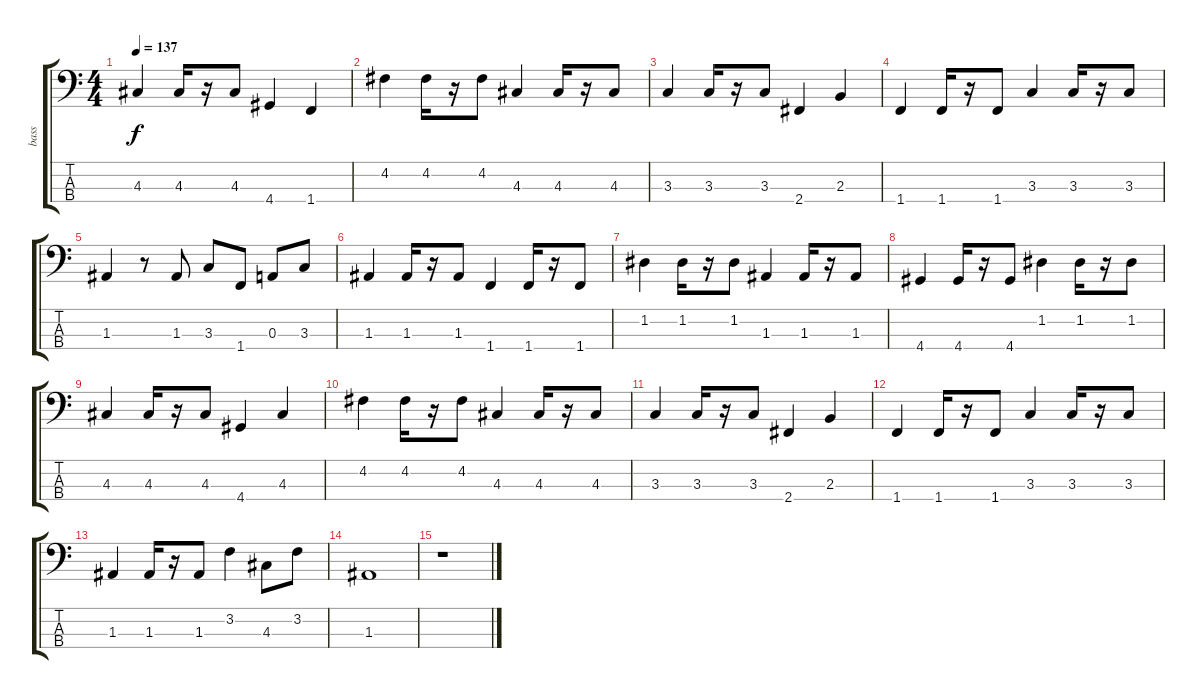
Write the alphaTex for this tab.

\track ("bass" "bass") {instrument fretlessbass}
\staff {score tabs}
\tuning (G2 D2 A1 E1) {hide}
\ts (4 4)
\tempo 137
\clef f4
\ks c
4.3.4{dy f} 4.3.16 r.16 4.3.8 4.4.4 1.4.4 |
4.2.4 4.2.16 r.16 4.2.8 4.3.4 4.3.16 r.16 4.3.8 |
3.3.4 3.3.16 r.16 3.3.8 2.4.4 2.3.4 |
1.4.4 1.4.16 r.16 1.4.8 3.3.4 3.3.16 r.16 3.3.8 |
1.3.4 r.8 1.3.8 3.3.8 1.4.8 0.3.8 3.3.8 |
1.3.4 1.3.16 r.16 1.3.8 1.4.4 1.4.16 r.16 1.4.8 |
1.2.4 1.2.16 r.16 1.2.8 1.3.4 1.3.16 r.16 1.3.8 |
4.4.4 4.4.16 r.16 4.4.8 1.2.4 1.2.16 r.16 1.2.8 |
4.3.4 4.3.16 r.16 4.3.8 4.4.4 4.3.4 |
4.2.4 4.2.16 r.16 4.2.8 4.3.4 4.3.16 r.16 4.3.8 |
3.3.4 3.3.16 r.16 3.3.8 2.4.4 2.3.4 |
1.4.4 1.4.16 r.16 1.4.8 3.3.4 3.3.16 r.16 3.3.8 |
1.3.4 1.3.16 r.16 1.3.8 3.2.4 4.3.8 3.2.8 |
1.3.1 |
r.1
